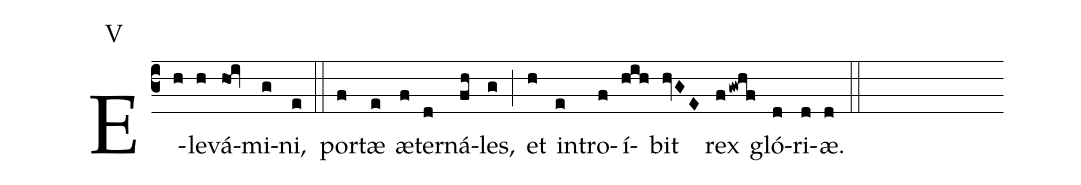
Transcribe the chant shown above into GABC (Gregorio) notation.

annotation: V;
%%
(c3)E(h)le(h)vá(hoi)mi(g)ni,(e) (::) por(f)tæ(e) æ(f)ter(d)ná(fh)les,(g) (;) et(h) in(e)tro(f)í(hih)bit(hvGE) rex(fgwhf) gló(d)ri(d)æ.(d) (::)
